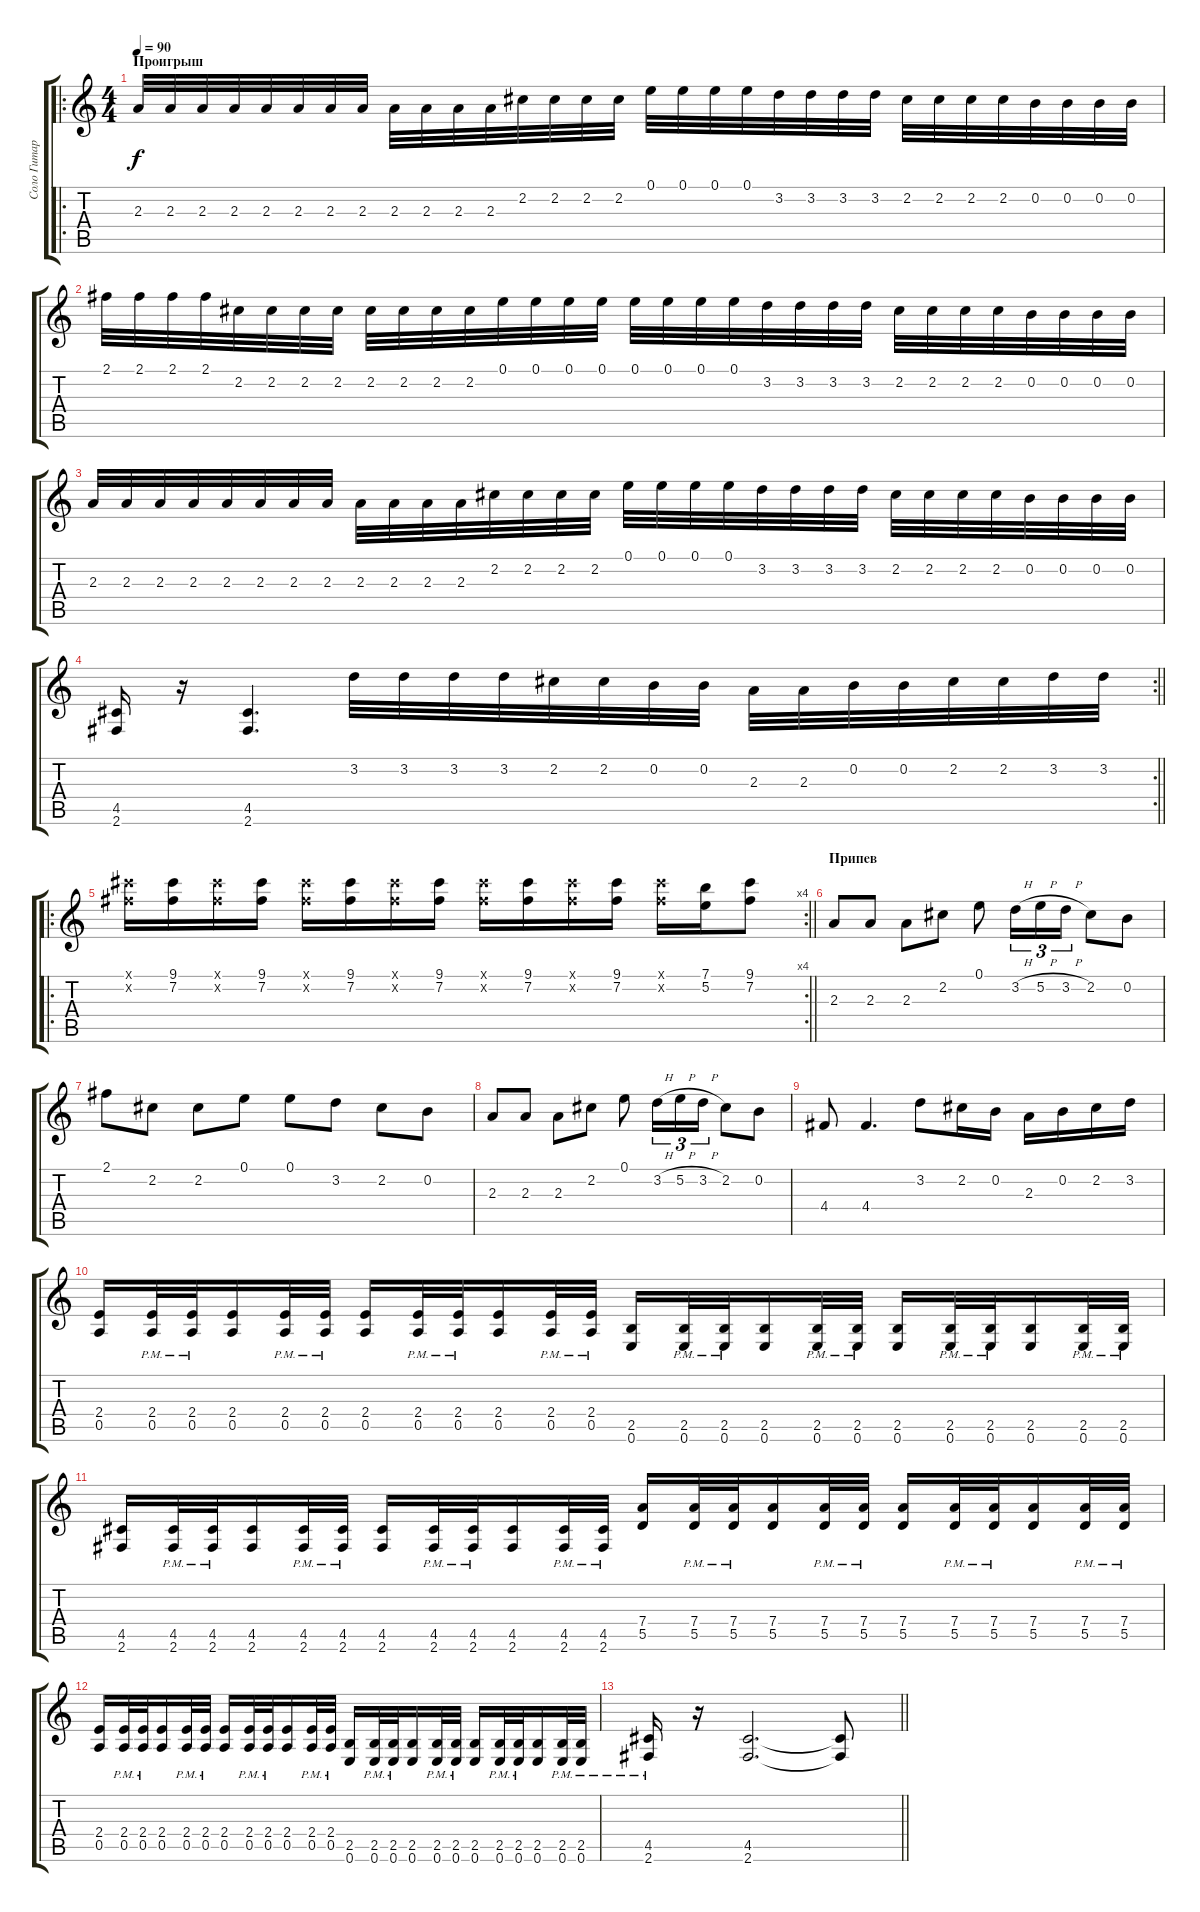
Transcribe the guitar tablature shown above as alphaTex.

\track ("Соло Гитара" "Соло Гитар") {instrument overdrivenguitar}
\staff {score tabs}
\tuning (E4 B3 G3 D3 A2 E2) {hide}
\ro
\ts (4 4)
\section ("" "Проигрыш")
\tempo 90
\clef g2
\ks c
2.3.32{dy f} 2.3.32 2.3.32 2.3.32 2.3.32 2.3.32 2.3.32 2.3.32 2.3.32 2.3.32 2.3.32 2.3.32 2.2.32 2.2.32 2.2.32 2.2.32 0.1.32 0.1.32 0.1.32 0.1.32 3.2.32 3.2.32 3.2.32 3.2.32 2.2.32 2.2.32 2.2.32 2.2.32 0.2.32 0.2.32 0.2.32 0.2.32 |
2.1.32 2.1.32 2.1.32 2.1.32 2.2.32 2.2.32 2.2.32 2.2.32 2.2.32 2.2.32 2.2.32 2.2.32 0.1.32 0.1.32 0.1.32 0.1.32 0.1.32 0.1.32 0.1.32 0.1.32 3.2.32 3.2.32 3.2.32 3.2.32 2.2.32 2.2.32 2.2.32 2.2.32 0.2.32 0.2.32 0.2.32 0.2.32 |
2.3.32 2.3.32 2.3.32 2.3.32 2.3.32 2.3.32 2.3.32 2.3.32 2.3.32 2.3.32 2.3.32 2.3.32 2.2.32 2.2.32 2.2.32 2.2.32 0.1.32 0.1.32 0.1.32 0.1.32 3.2.32 3.2.32 3.2.32 3.2.32 2.2.32 2.2.32 2.2.32 2.2.32 0.2.32 0.2.32 0.2.32 0.2.32 |
\rc 2
\barLineRight lightlight
(4.5 2.6).16 r.16 (4.5 2.6).4{d} 3.2.32 3.2.32 3.2.32 3.2.32 2.2.32 2.2.32 0.2.32 0.2.32 2.3.32 2.3.32 0.2.32 0.2.32 2.2.32 2.2.32 3.2.32 3.2.32 |
\ro
\rc 4
\barLineRight lightlight
(9.1{x} 7.2{x}).16{volume 8 instrument accordion} (9.1 7.2).16 (9.1{x} 7.2{x}).16 (9.1 7.2).16 (9.1{x} 7.2{x}).16 (9.1 7.2).16 (9.1{x} 7.2{x}).16 (9.1 7.2).16 (9.1{x} 7.2{x}).16 (9.1 7.2).16 (9.1{x} 7.2{x}).16 (9.1 7.2).16 (9.1{x} 7.2{x}).16 (7.1 5.2).16 (9.1 7.2).8 |
\section ("" "Припев")
2.3.8{volume 13 instrument overdrivenguitar} 2.3.8 2.3.8 2.2.8 0.1.8 3.2{h}.16{tu (3 2)} 5.2{h}.16{tu (3 2)} 3.2{h}.16{tu (3 2)} 2.2.8 0.2.8 |
2.1.8 2.2.8 2.2.8 0.1.8 0.1.8 3.2.8 2.2.8 0.2.8 |
2.3.8 2.3.8 2.3.8 2.2.8 0.1.8 3.2{h}.16{tu (3 2)} 5.2{h}.16{tu (3 2)} 3.2{h}.16{tu (3 2)} 2.2.8 0.2.8 |
4.4.8 4.4.4{d} 3.2.8 2.2.16 0.2.16 2.3.16 0.2.16 2.2.16 3.2.16 |
(2.4 0.5).16 (2.4{pm} 0.5{pm}).32 (2.4{pm} 0.5{pm}).32 (2.4 0.5).16 (2.4{pm} 0.5{pm}).32 (2.4{pm} 0.5{pm}).32 (2.4 0.5).16 (2.4{pm} 0.5{pm}).32 (2.4{pm} 0.5{pm}).32 (2.4 0.5).16 (2.4{pm} 0.5{pm}).32 (2.4{pm} 0.5{pm}).32 (2.5 0.6).16 (2.5{pm} 0.6{pm}).32 (2.5{pm} 0.6{pm}).32 (2.5 0.6).16 (2.5{pm} 0.6{pm}).32 (2.5{pm} 0.6{pm}).32 (2.5 0.6).16 (2.5{pm} 0.6{pm}).32 (2.5{pm} 0.6{pm}).32 (2.5 0.6).16 (2.5{pm} 0.6{pm}).32 (2.5{pm} 0.6{pm}).32 |
(4.5 2.6).16 (4.5{pm} 2.6{pm}).32 (4.5{pm} 2.6{pm}).32 (4.5 2.6).16 (4.5{pm} 2.6{pm}).32 (4.5{pm} 2.6{pm}).32 (4.5 2.6).16 (4.5{pm} 2.6{pm}).32 (4.5{pm} 2.6{pm}).32 (4.5 2.6).16 (4.5{pm} 2.6{pm}).32 (4.5{pm} 2.6{pm}).32 (7.4 5.5).16 (7.4{pm} 5.5{pm}).32 (7.4{pm} 5.5{pm}).32 (7.4 5.5).16 (7.4{pm} 5.5{pm}).32 (7.4{pm} 5.5{pm}).32 (7.4 5.5).16 (7.4{pm} 5.5{pm}).32 (7.4{pm} 5.5{pm}).32 (7.4 5.5).16 (7.4{pm} 5.5{pm}).32 (7.4{pm} 5.5{pm}).32 |
(2.4 0.5).16 (2.4{pm} 0.5{pm}).32 (2.4{pm} 0.5{pm}).32 (2.4 0.5).16 (2.4{pm} 0.5{pm}).32 (2.4{pm} 0.5{pm}).32 (2.4 0.5).16 (2.4{pm} 0.5{pm}).32 (2.4{pm} 0.5{pm}).32 (2.4 0.5).16 (2.4{pm} 0.5{pm}).32 (2.4{pm} 0.5{pm}).32 (2.5 0.6).16 (2.5{pm} 0.6{pm}).32 (2.5{pm} 0.6{pm}).32 (2.5 0.6).16 (2.5{pm} 0.6{pm}).32 (2.5{pm} 0.6{pm}).32 (2.5 0.6).16 (2.5{pm} 0.6{pm}).32 (2.5{pm} 0.6{pm}).32 (2.5 0.6).16 (2.5{pm} 0.6{pm}).32 (2.5{pm} 0.6{pm}).32 |
\barLineRight lightlight
(4.5{pm} 2.6).16 r.16 (4.5 2.6).2{d} (4.5{t} 2.6{t}).8
